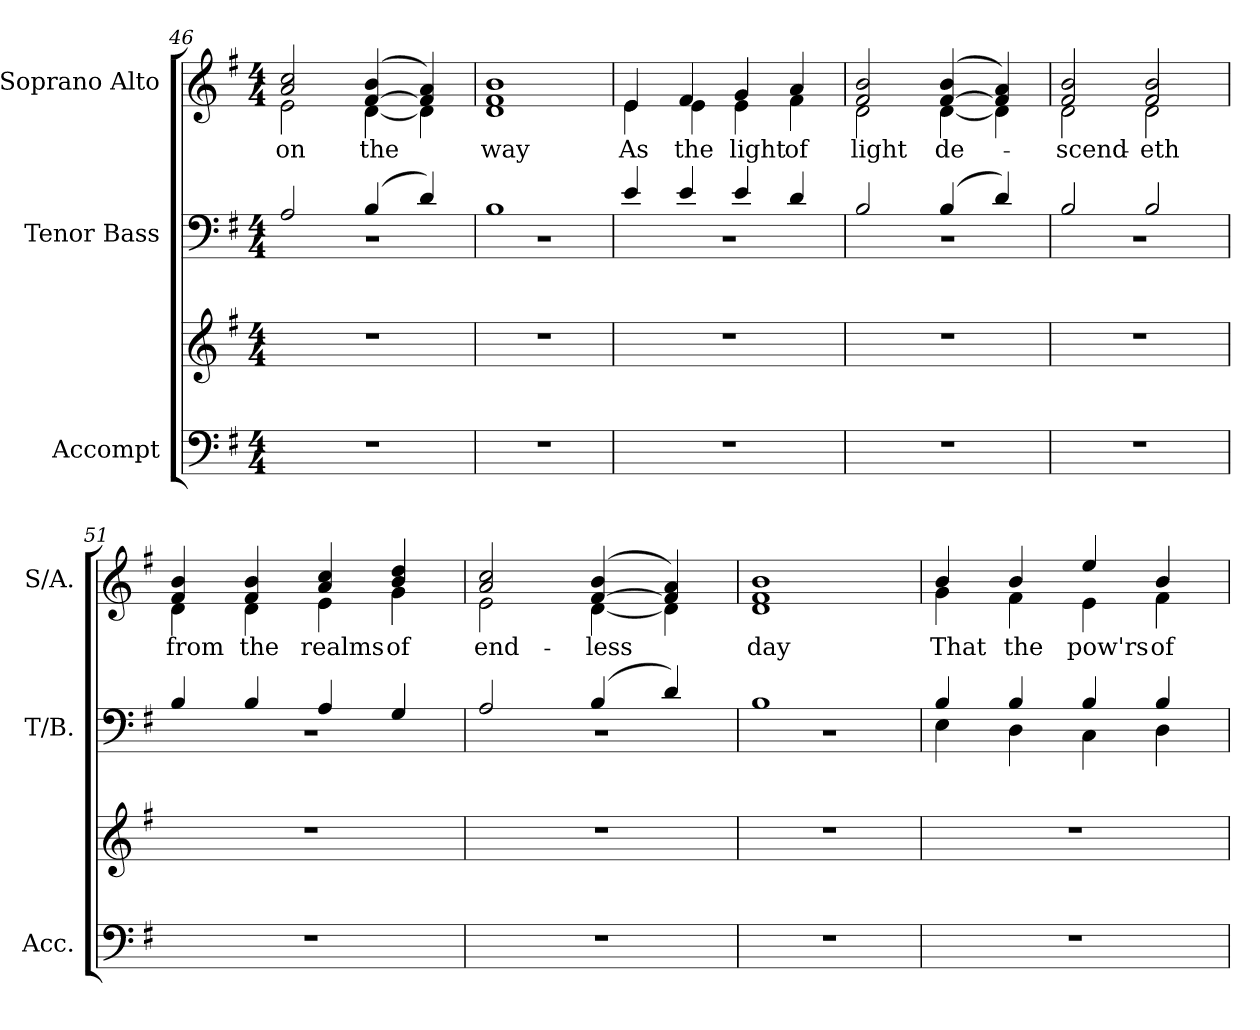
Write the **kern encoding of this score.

**kern	**kern	**kern	**kern	**text
*part3	*part3	*part2	*part1	*part1
*staff4	*staff3	*staff2	*staff1	*staff1
*I"Accompt	*	*I"Tenor Bass	*I"Soprano Alto	*
*I'Acc.	*	*I'T/B.	*I'S/A.	*
*clefF4	*clefG2	*clefF4	*clefG2	*
*k[f#]	*k[f#]	*k[f#]	*k[f#]	*
*G:	*G:	*G:	*G:	*
*M4/4	*M4/4	*M4/4	*M4/4	*
=46	=46	=46	=46	=46
*	*	*^	*^	*
!	!	!	!	!	!	!LO:LY:b:color=#000000
1r	1r	2Ai/	1r	2ai/ 2cci	2ei\	on
!	!	!	!	!	!	!LO:LY:b:color=#000000
.	.	(4Bi/	.	([4f#i/ 4bi	[4di\	the
.	.	4di/)	.	4f#i/] 4ai)	4di\]	.
*	*	*	*	*v	*v	*
=47	=47	=47	=47	=47	=47
*	*	*	*	*^	*
!	!	!	!	!	!	!LO:LY:b:color=#000000
*	*	*	*	*v	*v	*
1r	1r	1Bi	1r	1di 1f#i 1bi	way
=48	=48	=48	=48	=48	=48
*	*	*	*	*^	*
!	!	!	!	!	!	!LO:LY:b:color=#000000
1r	1r	4ei/	1r	4ei/	4ei\	As
!	!	!	!	!	!	!LO:LY:b:color=#000000
.	.	4ei/	.	4f#i/	4ei\	the
!	!	!	!	!	!	!LO:LY:b:color=#000000
.	.	4ei/	.	4gi/	4ei\	light
!	!	!	!	!	!	!LO:LY:b:color=#000000
.	.	4di/	.	4ai/	4f#i\	of
=49	=49	=49	=49	=49	=49	=49
!	!	!	!	!	!	!LO:LY:b:color=#000000
1r	1r	2Bi/	1r	2f#i/ 2bi	2di\	light
!	!	!	!	!	!	!LO:LY:b:color=#000000
.	.	(4Bi/	.	([4f#i/ 4bi	[4di\	de-
.	.	4di/)	.	4f#i/] 4ai)	4di\]	.
!!LO:PB:g=z	!!
=50	=50	=50	=50	=50	=50	=50
!	!	!	!	!	!	!LO:LY:b:color=#000000
1r	1r	2Bi/	1r	2f#i/ 2bi	2di\	-scend-
!	!	!	!	!	!	!LO:LY:b:color=#000000
.	.	2Bi/	.	2f#i/ 2bi	2di\	-eth
=51	=51	=51	=51	=51	=51	=51
!	!	!	!	!	!	!LO:LY:b:color=#000000
1r	1r	4Bi/	1r	4f#i/ 4bi	4di\	from
!	!	!	!	!	!	!LO:LY:b:color=#000000
.	.	4Bi/	.	4f#i/ 4bi	4di\	the
!	!	!	!	!	!	!LO:LY:b:color=#000000
.	.	4Ai/	.	4ai/ 4cci	4ei\	realms
!	!	!	!	!	!	!LO:LY:b:color=#000000
.	.	4Gi/	.	4bi/ 4ddi	4gi\	of
=52	=52	=52	=52	=52	=52	=52
!	!	!	!	!	!	!LO:LY:b:color=#000000
1r	1r	2Ai/	1r	2ai/ 2cci	2ei\	end-
!	!	!	!	!	!	!LO:LY:b:color=#000000
.	.	(4Bi/	.	([4f#i/ 4bi	[4di\	-less
.	.	4di/)	.	4f#i/] 4ai)	4di\]	.
*	*	*	*	*v	*v	*
=53	=53	=53	=53	=53	=53
*	*	*	*	*^	*
!	!	!	!	!	!	!LO:LY:b:color=#000000
*	*	*	*	*v	*v	*
1r	1r	1Bi	1r	1di 1f#i 1bi	day
=54	=54	=54	=54	=54	=54
*	*	*	*	*^	*
!	!	!	!	!	!	!LO:LY:b:color=#000000
1r	1r	4Bi/	4Ei\	4bi/	4gi\	That
!	!	!	!	!	!	!LO:LY:b:color=#000000
.	.	4Bi/	4Di\	4bi/	4f#i\	the
!	!	!	!	!	!	!LO:LY:b:color=#000000
.	.	4Bi/	4Ci\	4eei/	4ei\	pow'rs
!	!	!	!	!	!	!LO:LY:b:color=#000000
.	.	4Bi/	4Di\	4bi/	4f#i\	of
*	*	*v	*v	*	*	*
*	*	*	*v	*v	*
=	=	=	=	=
*-	*-	*-	*-	*-
